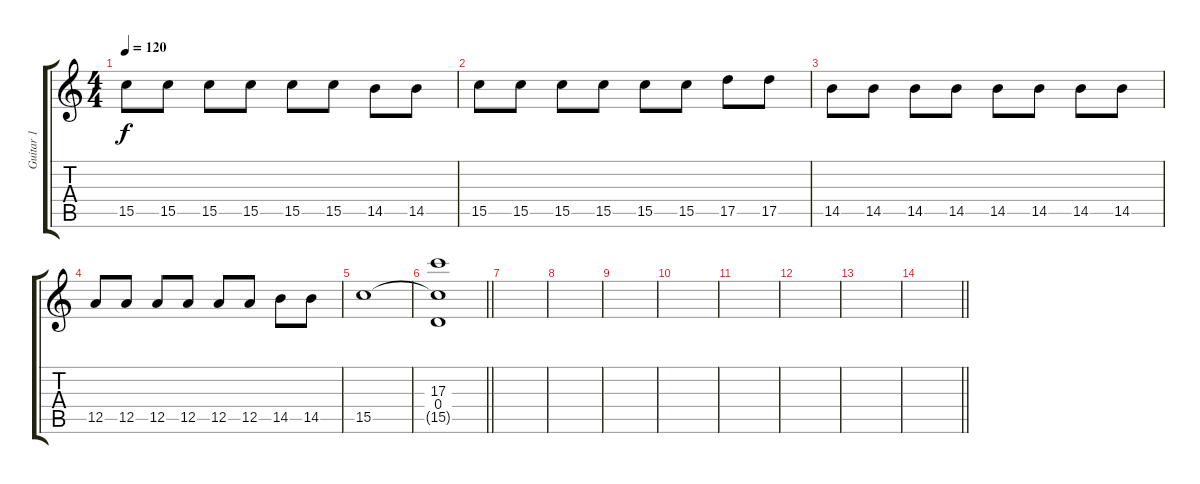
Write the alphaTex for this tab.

\track ("Guitar 1" "Guitar 1") {instrument distortionguitar}
\staff {score tabs}
\tuning (E4 B3 G3 D3 A2 D2) {hide}
\ts (4 4)
\tempo 120
\clef g2
\ks c
15.5.8{dy f} 15.5.8 15.5.8 15.5.8 15.5.8 15.5.8 14.5.8 14.5.8 |
15.5.8 15.5.8 15.5.8 15.5.8 15.5.8 15.5.8 17.5.8 17.5.8 |
14.5.8 14.5.8 14.5.8 14.5.8 14.5.8 14.5.8 14.5.8 14.5.8 |
12.5.8 12.5.8 12.5.8 12.5.8 12.5.8 12.5.8 14.5.8 14.5.8 |
15.5.1 |
\barLineRight lightlight
(17.3 0.4 15.5{t}).1 |
|
|
|
|
|
|
|
\barLineRight lightlight
